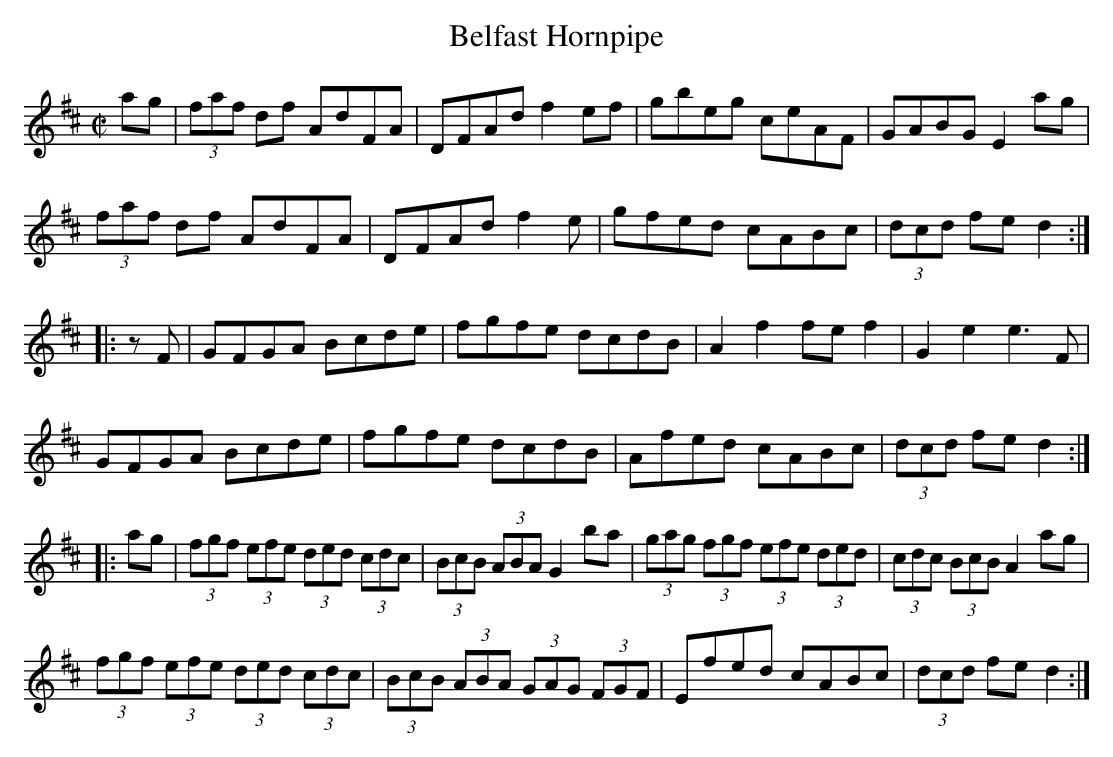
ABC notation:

X:1
T:Belfast Hornpipe
M:C|
L:1/8
K:D
ag|(3faf df AdFA|DFAd f2ef|gbeg ceAF|GABG E2ag|
(3faf df AdFA|DFAd f2e|gfed cABc|(3dcd fe d2:|
|:zF|GFGA Bcde|fgfe dcdB|A2f2 fef2|G2e2 e3F|
GFGA Bcde|fgfe dcdB|Afed cABc|(3dcd fe d2:|
|:ag|(3fgf  (3efe  (3ded  (3cdc|(3BcB  (3ABA G2ba|(3gag  (3fgf  (3efe  (3ded|(3cdc  (3BcB A2ag|
(3fgf  (3efe  (3ded  (3cdc|(3BcB  (3ABA  (3GAG  (3FGF|Efed cABc|(3dcd fed2:|
